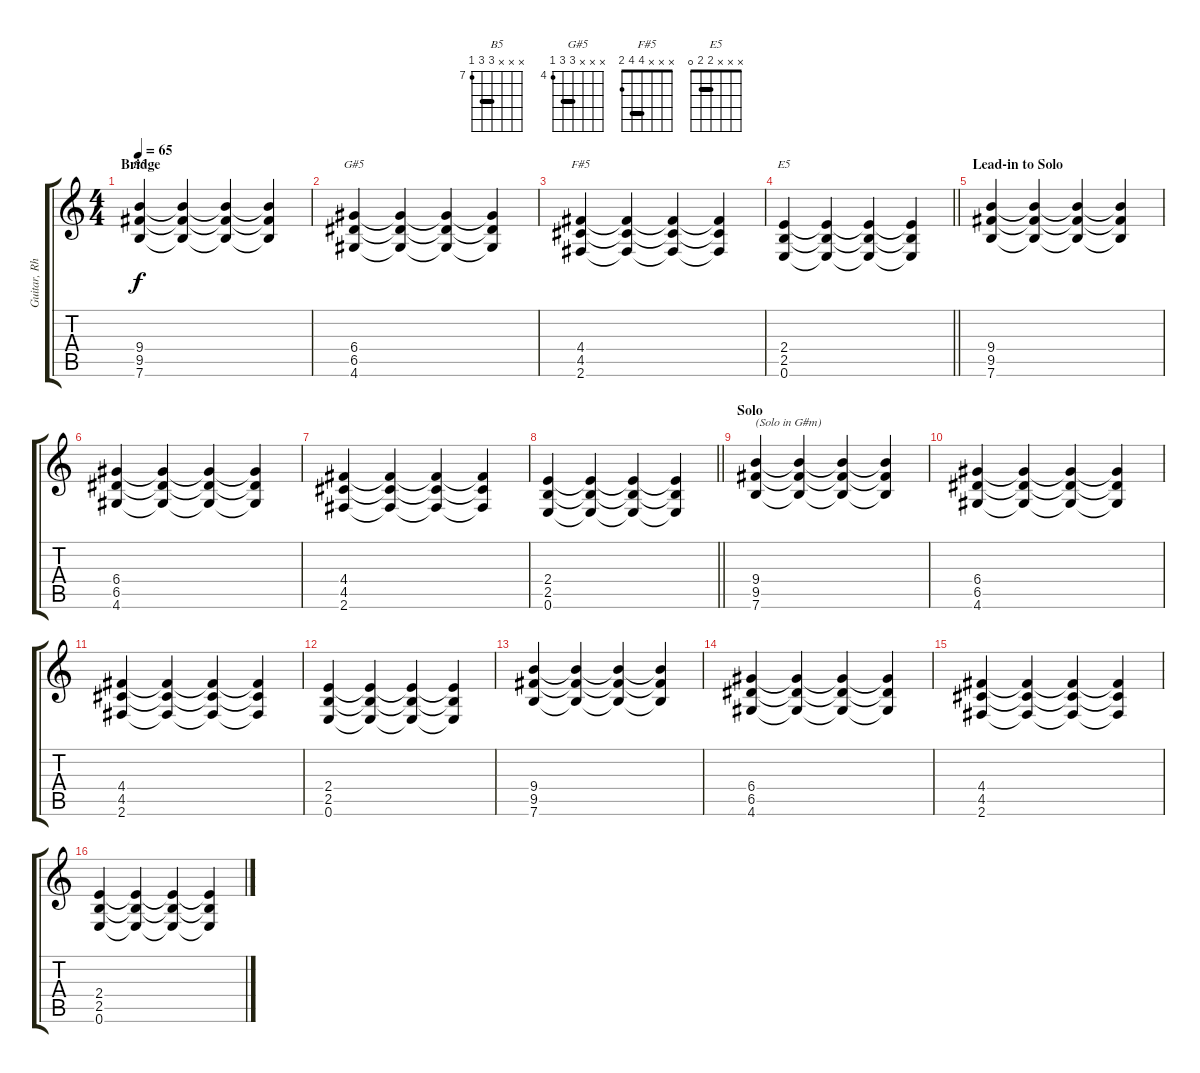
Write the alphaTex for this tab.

\track ("Guitar, Rhythm" "Guitar, Rh") {instrument distortionguitar}
\staff {score tabs}
\tuning (E4 B3 G3 D3 A2 E2) {hide}
\chord ("B5" x x x 9 9 7) {firstfret 7 barre 9}
\chord ("G#5" x x x 6 6 4) {firstfret 4 barre 6}
\chord ("F#5" x x x 4 4 2) {barre 4}
\chord ("E5" x x x 2 2 0) {barre 2}
\ts (4 4)
\section ("" "Bridge")
\tempo 65
\clef g2
\ks c
(9.4 9.5 7.6).4{ch "B5" dy f} (9.4{t} 9.5{t} 7.6{t}).4 (9.4{t} 9.5{t} 7.6{t}).4 (9.4{t} 9.5{t} 7.6{t}).4 |
(6.4 6.5 4.6).4{ch "G#5"} (6.4{t} 6.5{t} 4.6{t}).4 (6.4{t} 6.5{t} 4.6{t}).4 (6.4{t} 6.5{t} 4.6{t}).4 |
(4.4 4.5 2.6).4{ch "F#5"} (4.4{t} 4.5{t} 2.6{t}).4 (4.4{t} 4.5{t} 2.6{t}).4 (4.4{t} 4.5{t} 2.6{t}).4 |
\barLineRight lightlight
(2.4 2.5 0.6).4{ch "E5"} (2.4{t} 2.5{t} 0.6{t}).4 (2.4{t} 2.5{t} 0.6{t}).4 (2.4{t} 2.5{t} 0.6{t}).4 |
\section ("" "Lead-in to Solo")
(9.4 9.5 7.6).4 (9.4{t} 9.5{t} 7.6{t}).4 (9.4{t} 9.5{t} 7.6{t}).4 (9.4{t} 9.5{t} 7.6{t}).4 |
(6.4 6.5 4.6).4 (6.4{t} 6.5{t} 4.6{t}).4 (6.4{t} 6.5{t} 4.6{t}).4 (6.4{t} 6.5{t} 4.6{t}).4 |
(4.4 4.5 2.6).4 (4.4{t} 4.5{t} 2.6{t}).4 (4.4{t} 4.5{t} 2.6{t}).4 (4.4{t} 4.5{t} 2.6{t}).4 |
\barLineRight lightlight
(2.4 2.5 0.6).4 (2.4{t} 2.5{t} 0.6{t}).4 (2.4{t} 2.5{t} 0.6{t}).4 (2.4{t} 2.5{t} 0.6{t}).4 |
\section ("" "Solo")
(9.4 9.5 7.6).4{txt "(Solo in G#m)"} (9.4{t} 9.5{t} 7.6{t}).4 (9.4{t} 9.5{t} 7.6{t}).4 (9.4{t} 9.5{t} 7.6{t}).4 |
(6.4 6.5 4.6).4 (6.4{t} 6.5{t} 4.6{t}).4 (6.4{t} 6.5{t} 4.6{t}).4 (6.4{t} 6.5{t} 4.6{t}).4 |
(4.4 4.5 2.6).4 (4.4{t} 4.5{t} 2.6{t}).4 (4.4{t} 4.5{t} 2.6{t}).4 (4.4{t} 4.5{t} 2.6{t}).4 |
(2.4 2.5 0.6).4 (2.4{t} 2.5{t} 0.6{t}).4 (2.4{t} 2.5{t} 0.6{t}).4 (2.4{t} 2.5{t} 0.6{t}).4 |
(9.4 9.5 7.6).4 (9.4{t} 9.5{t} 7.6{t}).4 (9.4{t} 9.5{t} 7.6{t}).4 (9.4{t} 9.5{t} 7.6{t}).4 |
(6.4 6.5 4.6).4 (6.4{t} 6.5{t} 4.6{t}).4 (6.4{t} 6.5{t} 4.6{t}).4 (6.4{t} 6.5{t} 4.6{t}).4 |
(4.4 4.5 2.6).4 (4.4{t} 4.5{t} 2.6{t}).4 (4.4{t} 4.5{t} 2.6{t}).4 (4.4{t} 4.5{t} 2.6{t}).4 |
(2.4 2.5 0.6).4 (2.4{t} 2.5{t} 0.6{t}).4 (2.4{t} 2.5{t} 0.6{t}).4 (2.4{t} 2.5{t} 0.6{t}).4
